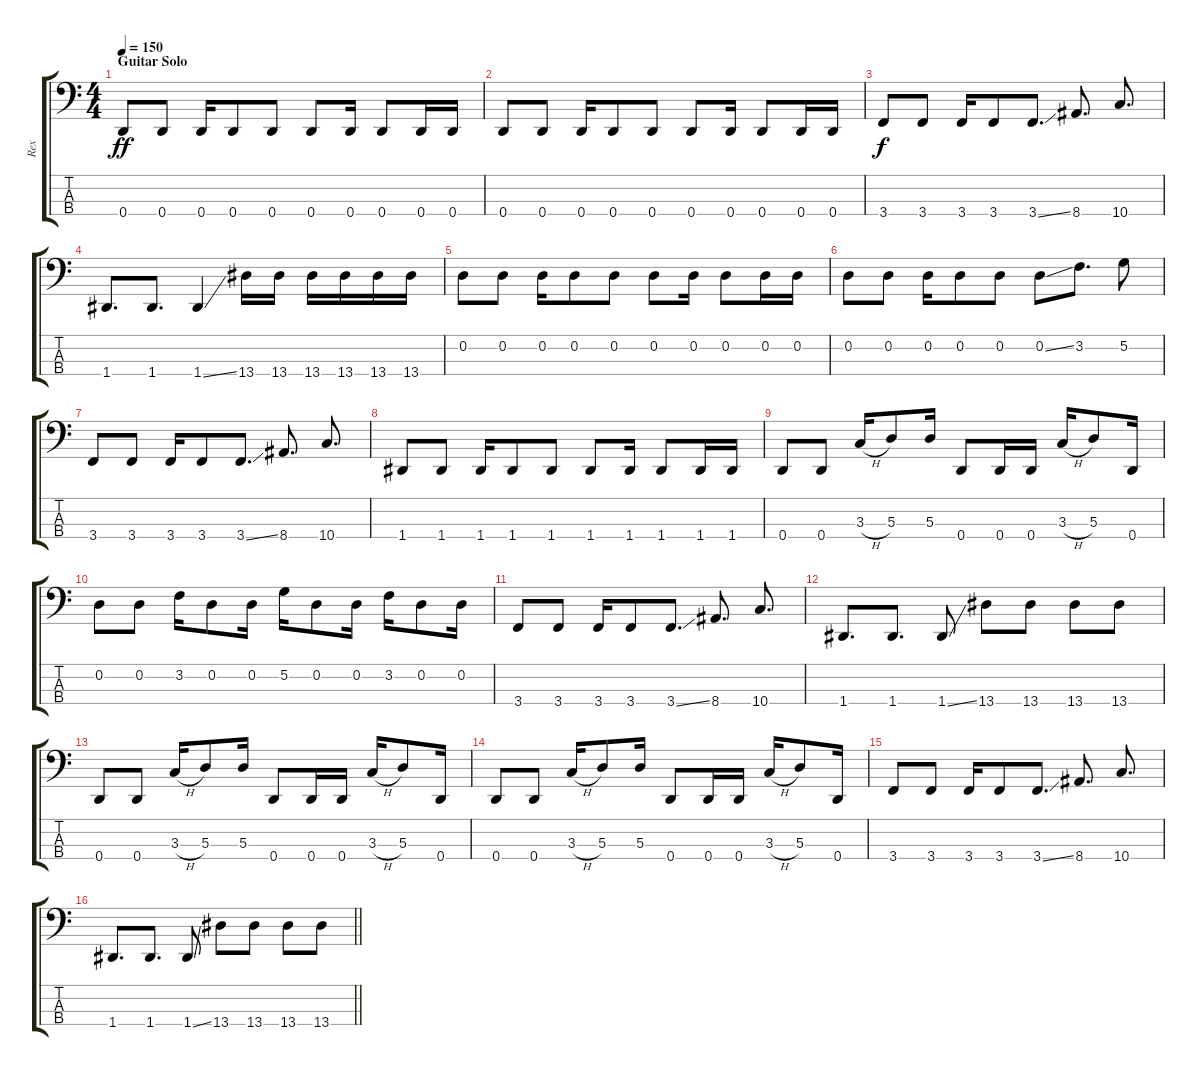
\track ("Rex" "Rex") {instrument electricbassfinger}
\staff {score tabs}
\tuning (G2 D2 A1 D1) {hide}
\ts (4 4)
\section ("" "Guitar Solo")
\tempo 150
\clef f4
\ks c
0.4.8{dy ff} 0.4.8 0.4.16 0.4.8 0.4.8 0.4.8 0.4.16 0.4.8 0.4.16 0.4.16 |
0.4.8 0.4.8 0.4.16 0.4.8 0.4.8 0.4.8 0.4.16 0.4.8 0.4.16 0.4.16 |
3.4.8{dy f} 3.4.8 3.4.16 3.4.8 3.4{ss}.8{d} 8.4.8{d} 10.4.8{d} |
1.4.8{d} 1.4.8{d} 1.4{ss}.4 13.4.16 13.4.16 13.4.16 13.4.16 13.4.16 13.4.16 |
0.2.8 0.2.8 0.2.16 0.2.8 0.2.8 0.2.8 0.2.16 0.2.8 0.2.16 0.2.16 |
0.2.8 0.2.8 0.2.16 0.2.8 0.2.8 0.2{ss}.8 3.2.8{d} 5.2.8 |
3.4.8 3.4.8 3.4.16 3.4.8 3.4{ss}.8{d} 8.4.8{d} 10.4.8{d} |
1.4.8 1.4.8 1.4.16 1.4.8 1.4.8 1.4.8 1.4.16 1.4.8 1.4.16 1.4.16 |
0.4.8 0.4.8 3.3{h}.16 5.3.8 5.3.16 0.4.8 0.4.16 0.4.16 3.3{h}.16 5.3.8 0.4.16 |
0.2.8 0.2.8 3.2.16 0.2.8 0.2.16 5.2.16 0.2.8 0.2.16 3.2.16 0.2.8 0.2.16 |
3.4.8 3.4.8 3.4.16 3.4.8 3.4{ss}.8{d} 8.4.8{d} 10.4.8{d} |
1.4.8{d} 1.4.8{d} 1.4{ss}.8 13.4.8 13.4.8 13.4.8 13.4.8 |
0.4.8 0.4.8 3.3{h}.16 5.3.8 5.3.16 0.4.8 0.4.16 0.4.16 3.3{h}.16 5.3.8 0.4.16 |
0.4.8 0.4.8 3.3{h}.16 5.3.8 5.3.16 0.4.8 0.4.16 0.4.16 3.3{h}.16 5.3.8 0.4.16 |
3.4.8 3.4.8 3.4.16 3.4.8 3.4{ss}.8{d} 8.4.8{d} 10.4.8{d} |
\barLineRight lightlight
1.4.8{d} 1.4.8{d} 1.4{ss}.8 13.4.8 13.4.8 13.4.8 13.4.8
